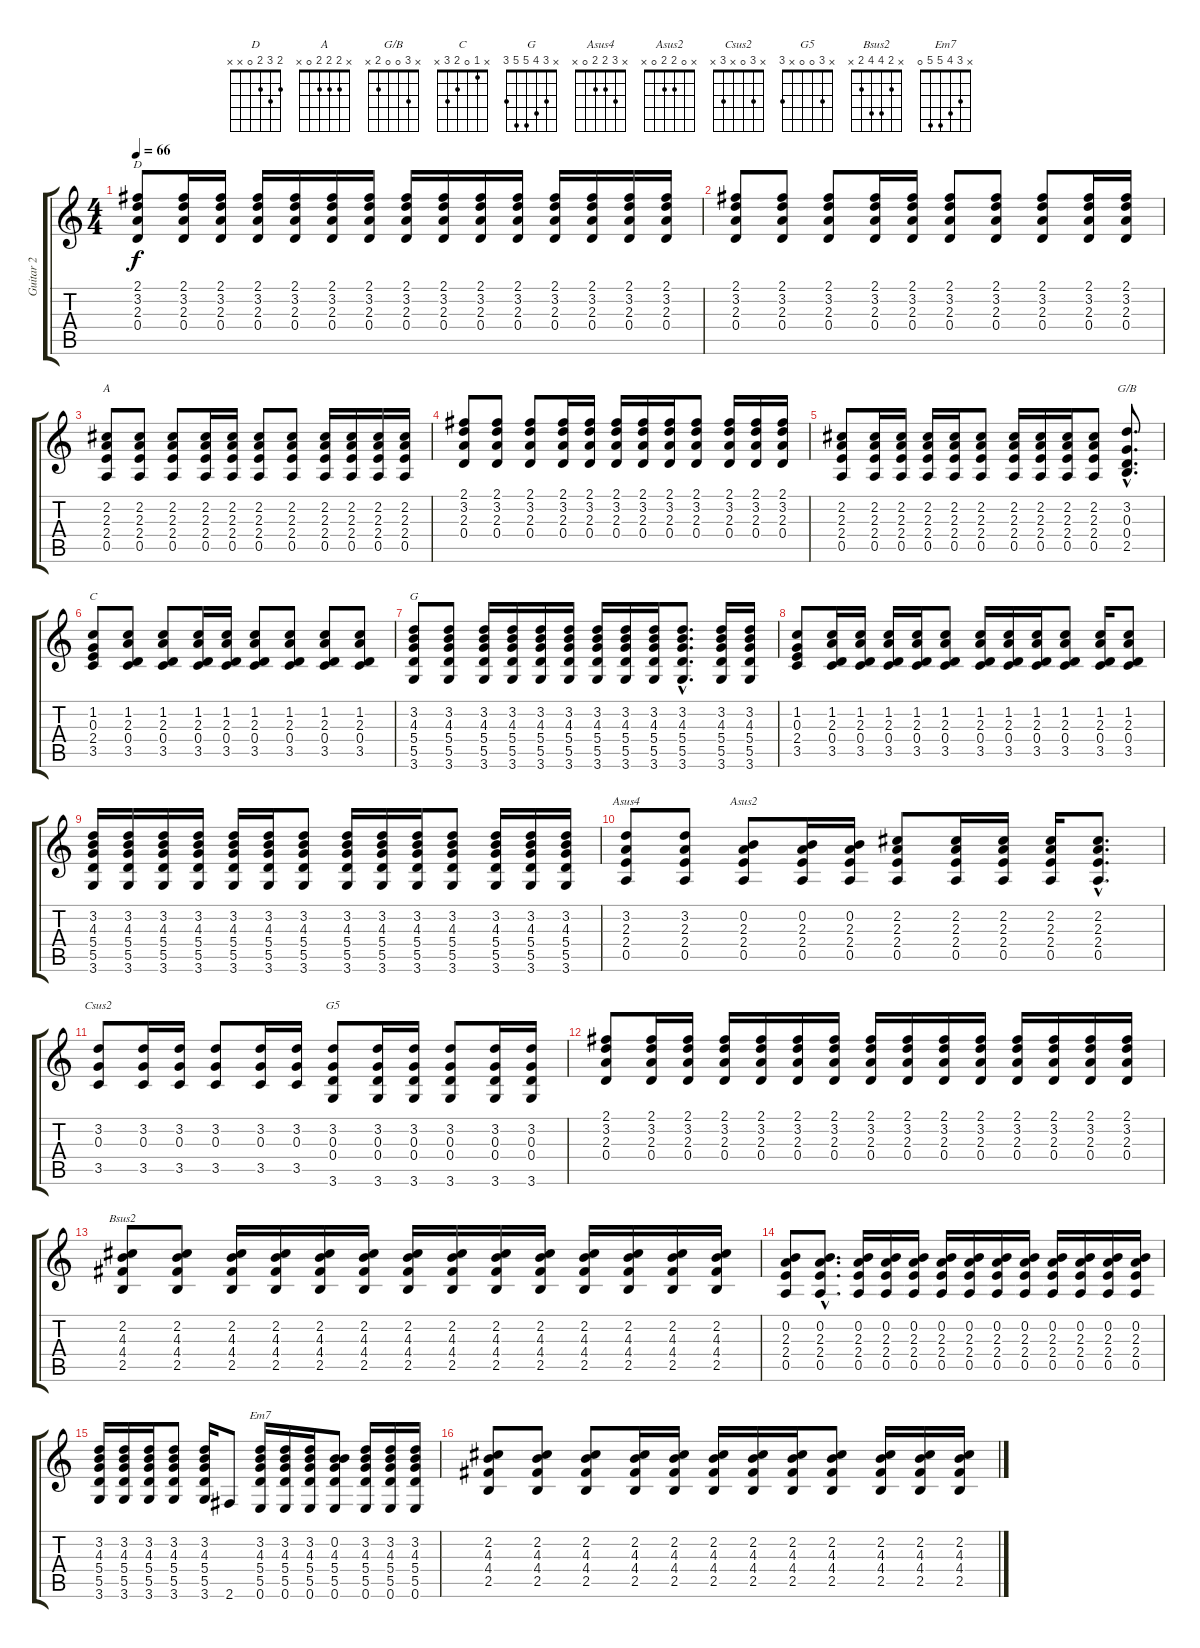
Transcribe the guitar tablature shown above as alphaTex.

\track ("Guitar 2" "Guitar 2") {instrument electricguitarjazz}
\staff {score tabs}
\tuning (E4 B3 G3 D3 A2 E2) {hide}
\chord ("D" 2 3 2 0 x x)
\chord ("A" x 2 2 2 0 x)
\chord ("G/B" x 3 0 0 2 x)
\chord ("C" x 1 0 2 3 x)
\chord ("G" x 3 4 5 5 3)
\chord ("Asus4" x 3 2 2 0 x)
\chord ("Asus2" x 0 2 2 0 x)
\chord ("Csus2" x 3 0 x 3 x)
\chord ("G5" x 3 0 0 x 3)
\chord ("Bsus2" x 2 4 4 2 x)
\chord ("Em7" x 3 4 5 5 0)
\ts (4 4)
\tempo 66
\clef g2
\ks c
(2.1 3.2 2.3 0.4).8{ch "D" dy f} (2.1 3.2 2.3 0.4).16 (2.1 3.2 2.3 0.4).16 (2.1 3.2 2.3 0.4).16 (2.1 3.2 2.3 0.4).16 (2.1 3.2 2.3 0.4).16 (2.1 3.2 2.3 0.4).16 (2.1 3.2 2.3 0.4).16 (2.1 3.2 2.3 0.4).16 (2.1 3.2 2.3 0.4).16 (2.1 3.2 2.3 0.4).16 (2.1 3.2 2.3 0.4).16 (2.1 3.2 2.3 0.4).16 (2.1 3.2 2.3 0.4).16 (2.1 3.2 2.3 0.4).16 |
(2.1 3.2 2.3 0.4).8 (2.1 3.2 2.3 0.4).8 (2.1 3.2 2.3 0.4).8 (2.1 3.2 2.3 0.4).16 (2.1 3.2 2.3 0.4).16 (2.1 3.2 2.3 0.4).8 (2.1 3.2 2.3 0.4).8 (2.1 3.2 2.3 0.4).8 (2.1 3.2 2.3 0.4).16 (2.1 3.2 2.3 0.4).16 |
(2.2 2.3 2.4 0.5).8{ch "A"} (2.2 2.3 2.4 0.5).8 (2.2 2.3 2.4 0.5).8 (2.2 2.3 2.4 0.5).16 (2.2 2.3 2.4 0.5).16 (2.2 2.3 2.4 0.5).8 (2.2 2.3 2.4 0.5).8 (2.2 2.3 2.4 0.5).16 (2.2 2.3 2.4 0.5).16 (2.2 2.3 2.4 0.5).16 (2.2 2.3 2.4 0.5).16 |
(2.1 3.2 2.3 0.4).8 (2.1 3.2 2.3 0.4).8 (2.1 3.2 2.3 0.4).8 (2.1 3.2 2.3 0.4).16 (2.1 3.2 2.3 0.4).16 (2.1 3.2 2.3 0.4).16 (2.1 3.2 2.3 0.4).16 (2.1 3.2 2.3 0.4).16 (2.1 3.2 2.3 0.4).8 (2.1 3.2 2.3 0.4).16 (2.1 3.2 2.3 0.4).16 (2.1 3.2 2.3 0.4).16 |
(2.2 2.3 2.4 0.5).8 (2.2 2.3 2.4 0.5).16 (2.2 2.3 2.4 0.5).16 (2.2 2.3 2.4 0.5).16 (2.2 2.3 2.4 0.5).16 (2.2 2.3 2.4 0.5).8 (2.2 2.3 2.4 0.5).16 (2.2 2.3 2.4 0.5).16 (2.2 2.3 2.4 0.5).16 (2.2 2.3 2.4 0.5).8 (3.2{hac} 0.3{hac} 0.4{hac} 2.5{hac}).8{d ch "G/B"} |
(1.2 0.3 2.4 3.5).8{ch "C"} (1.2 2.3 0.4 3.5).8 (1.2 2.3 0.4 3.5).8 (1.2 2.3 0.4 3.5).16 (1.2 2.3 0.4 3.5).16 (1.2 2.3 0.4 3.5).8 (1.2 2.3 0.4 3.5).8 (1.2 2.3 0.4 3.5).8 (1.2 2.3 0.4 3.5).8 |
(3.2 4.3 5.4 5.5 3.6).8{ch "G"} (3.2 4.3 5.4 5.5 3.6).8 (3.2 4.3 5.4 5.5 3.6).16 (3.2 4.3 5.4 5.5 3.6).16 (3.2 4.3 5.4 5.5 3.6).16 (3.2 4.3 5.4 5.5 3.6).16 (3.2 4.3 5.4 5.5 3.6).16 (3.2 4.3 5.4 5.5 3.6).16 (3.2 4.3 5.4 5.5 3.6).16 (3.2{hac} 4.3{hac} 5.4{hac} 5.5{hac} 3.6{hac}).8{d} (3.2 4.3 5.4 5.5 3.6).16 (3.2 4.3 5.4 5.5 3.6).16 |
(1.2 0.3 2.4 3.5).8 (1.2 2.3 0.4 3.5).16 (1.2 2.3 0.4 3.5).16 (1.2 2.3 0.4 3.5).16 (1.2 2.3 0.4 3.5).16 (1.2 2.3 0.4 3.5).8 (1.2 2.3 0.4 3.5).16 (1.2 2.3 0.4 3.5).16 (1.2 2.3 0.4 3.5).16 (1.2 2.3 0.4 3.5).8 (1.2 2.3 0.4 3.5).16 (1.2 2.3 0.4 3.5).8 |
(3.2 4.3 5.4 5.5 3.6).16 (3.2 4.3 5.4 5.5 3.6).16 (3.2 4.3 5.4 5.5 3.6).16 (3.2 4.3 5.4 5.5 3.6).16 (3.2 4.3 5.4 5.5 3.6).16 (3.2 4.3 5.4 5.5 3.6).16 (3.2 4.3 5.4 5.5 3.6).8 (3.2 4.3 5.4 5.5 3.6).16 (3.2 4.3 5.4 5.5 3.6).16 (3.2 4.3 5.4 5.5 3.6).16 (3.2 4.3 5.4 5.5 3.6).8 (3.2 4.3 5.4 5.5 3.6).16 (3.2 4.3 5.4 5.5 3.6).16 (3.2 4.3 5.4 5.5 3.6).16 |
(3.2 2.3 2.4 0.5).8{ch "Asus4"} (3.2 2.3 2.4 0.5).8 (0.2 2.3 2.4 0.5).8{ch "Asus2"} (0.2 2.3 2.4 0.5).16 (0.2 2.3 2.4 0.5).16 (2.2 2.3 2.4 0.5).8 (2.2 2.3 2.4 0.5).16 (2.2 2.3 2.4 0.5).16 (2.2 2.3 2.4 0.5).16 (2.2{hac} 2.3{hac} 2.4{hac} 0.5{hac}).8{d} |
(3.2 0.3 3.5).8{ch "Csus2"} (3.2 0.3 3.5).16 (3.2 0.3 3.5).16 (3.2 0.3 3.5).8 (3.2 0.3 3.5).16 (3.2 0.3 3.5).16 (3.2 0.3 0.4 3.6).8{ch "G5"} (3.2 0.3 0.4 3.6).16 (3.2 0.3 0.4 3.6).16 (3.2 0.3 0.4 3.6).8 (3.2 0.3 0.4 3.6).16 (3.2 0.3 0.4 3.6).16 |
(2.1 3.2 2.3 0.4).8 (2.1 3.2 2.3 0.4).16 (2.1 3.2 2.3 0.4).16 (2.1 3.2 2.3 0.4).16 (2.1 3.2 2.3 0.4).16 (2.1 3.2 2.3 0.4).16 (2.1 3.2 2.3 0.4).16 (2.1 3.2 2.3 0.4).16 (2.1 3.2 2.3 0.4).16 (2.1 3.2 2.3 0.4).16 (2.1 3.2 2.3 0.4).16 (2.1 3.2 2.3 0.4).16 (2.1 3.2 2.3 0.4).16 (2.1 3.2 2.3 0.4).16 (2.1 3.2 2.3 0.4).16 |
(2.2 4.3 4.4 2.5).8{ch "Bsus2"} (2.2 4.3 4.4 2.5).8 (2.2 4.3 4.4 2.5).16 (2.2 4.3 4.4 2.5).16 (2.2 4.3 4.4 2.5).16 (2.2 4.3 4.4 2.5).16 (2.2 4.3 4.4 2.5).16 (2.2 4.3 4.4 2.5).16 (2.2 4.3 4.4 2.5).16 (2.2 4.3 4.4 2.5).16 (2.2 4.3 4.4 2.5).16 (2.2 4.3 4.4 2.5).16 (2.2 4.3 4.4 2.5).16 (2.2 4.3 4.4 2.5).16 |
(0.2 2.3 2.4 0.5).8 (0.2{hac} 2.3{hac} 2.4{hac} 0.5{hac}).8{d} (0.2 2.3 2.4 0.5).16 (0.2 2.3 2.4 0.5).16 (0.2 2.3 2.4 0.5).16 (0.2 2.3 2.4 0.5).16 (0.2 2.3 2.4 0.5).16 (0.2 2.3 2.4 0.5).16 (0.2 2.3 2.4 0.5).16 (0.2 2.3 2.4 0.5).16 (0.2 2.3 2.4 0.5).16 (0.2 2.3 2.4 0.5).16 (0.2 2.3 2.4 0.5).16 |
(3.2 4.3 5.4 5.5 3.6).16 (3.2 4.3 5.4 5.5 3.6).16 (3.2 4.3 5.4 5.5 3.6).16 (3.2 4.3 5.4 5.5 3.6).8 (3.2 4.3 5.4 5.5 3.6).16 2.6.8 (3.2 4.3 5.4 5.5 0.6).16{ch "Em7"} (3.2 4.3 5.4 5.5 0.6).16 (3.2 4.3 5.4 5.5 0.6).16 (0.2 4.3 5.4 5.5 0.6).8 (3.2 4.3 5.4 5.5 0.6).16 (3.2 4.3 5.4 5.5 0.6).16 (3.2 4.3 5.4 5.5 0.6).16 |
(2.2 4.3 4.4 2.5).8 (2.2 4.3 4.4 2.5).8 (2.2 4.3 4.4 2.5).8 (2.2 4.3 4.4 2.5).16 (2.2 4.3 4.4 2.5).16 (2.2 4.3 4.4 2.5).16 (2.2 4.3 4.4 2.5).16 (2.2 4.3 4.4 2.5).16 (2.2 4.3 4.4 2.5).8 (2.2 4.3 4.4 2.5).16 (2.2 4.3 4.4 2.5).16 (2.2 4.3 4.4 2.5).16
